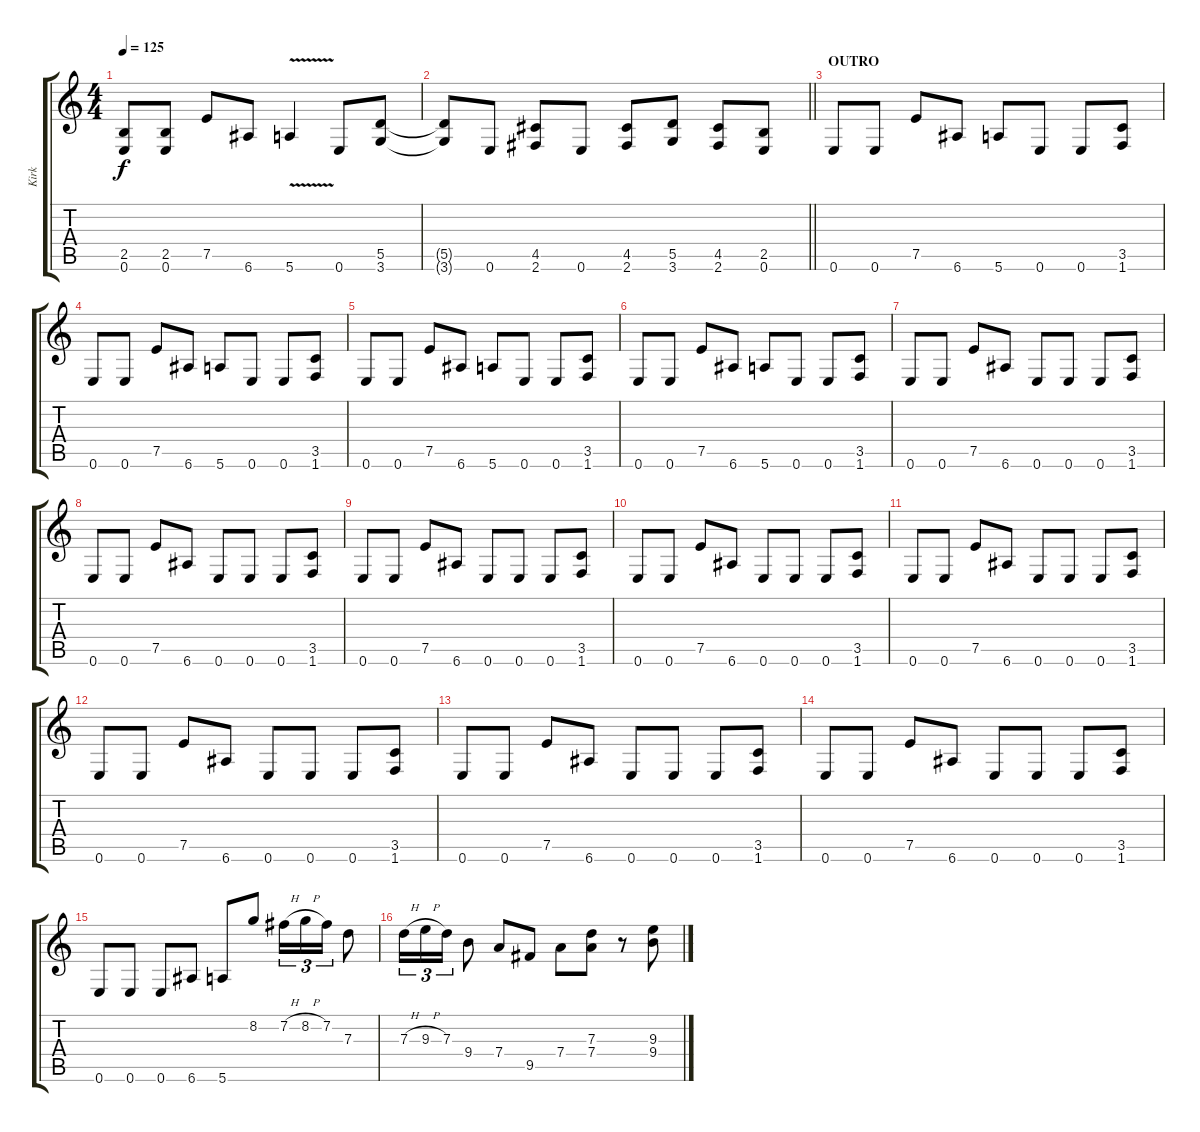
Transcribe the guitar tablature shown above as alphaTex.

\track ("Kirk" "Kirk") {instrument distortionguitar}
\staff {score tabs}
\tuning (E4 B3 G3 D3 A2 E2) {hide}
\ts (4 4)
\tempo 125
\clef g2
\ks c
(2.5{t} 0.6{t}).8{dy f} (2.5 0.6).8 7.5.8 6.6.8 5.6{v}.4 0.6.8 (5.5 3.6).8 |
\barLineRight lightlight
(5.5{t} 3.6{t}).8 0.6.8 (4.5 2.6).8 0.6.8 (4.5 2.6).8 (5.5 3.6).8 (4.5 2.6).8 (2.5 0.6).8 |
\section ("" "OUTRO")
0.6.8 0.6.8 7.5.8 6.6.8 5.6.8 0.6.8 0.6.8 (3.5 1.6).8 |
0.6.8 0.6.8 7.5.8 6.6.8 5.6.8 0.6.8 0.6.8 (3.5 1.6).8 |
0.6.8 0.6.8 7.5.8 6.6.8 5.6.8 0.6.8 0.6.8 (3.5 1.6).8 |
0.6.8 0.6.8 7.5.8 6.6.8 5.6.8 0.6.8 0.6.8 (3.5 1.6).8 |
0.6.8 0.6.8 7.5.8 6.6.8 0.6.8 0.6.8 0.6.8 (3.5 1.6).8 |
0.6.8 0.6.8 7.5.8 6.6.8 0.6.8 0.6.8 0.6.8 (3.5 1.6).8 |
0.6.8 0.6.8 7.5.8 6.6.8 0.6.8 0.6.8 0.6.8 (3.5 1.6).8 |
0.6.8 0.6.8 7.5.8 6.6.8 0.6.8 0.6.8 0.6.8 (3.5 1.6).8 |
0.6.8 0.6.8 7.5.8 6.6.8 0.6.8 0.6.8 0.6.8 (3.5 1.6).8 |
0.6.8 0.6.8 7.5.8 6.6.8 0.6.8 0.6.8 0.6.8 (3.5 1.6).8 |
0.6.8 0.6.8 7.5.8 6.6.8 0.6.8 0.6.8 0.6.8 (3.5 1.6).8 |
0.6.8 0.6.8 7.5.8 6.6.8 0.6.8 0.6.8 0.6.8 (3.5 1.6).8 |
0.6.8 0.6.8 0.6.8 6.6.8 5.6.8 8.2.8 7.2{h}.16{tu (3 2)} 8.2{h}.16{tu (3 2)} 7.2.16{tu (3 2)} 7.3.8 |
7.3{h}.16{tu (3 2)} 9.3{h}.16{tu (3 2)} 7.3.16{tu (3 2)} 9.4.8 7.4.8 9.5.8 7.4.8 (7.3 7.4).8 r.8 (9.3 9.4).8
